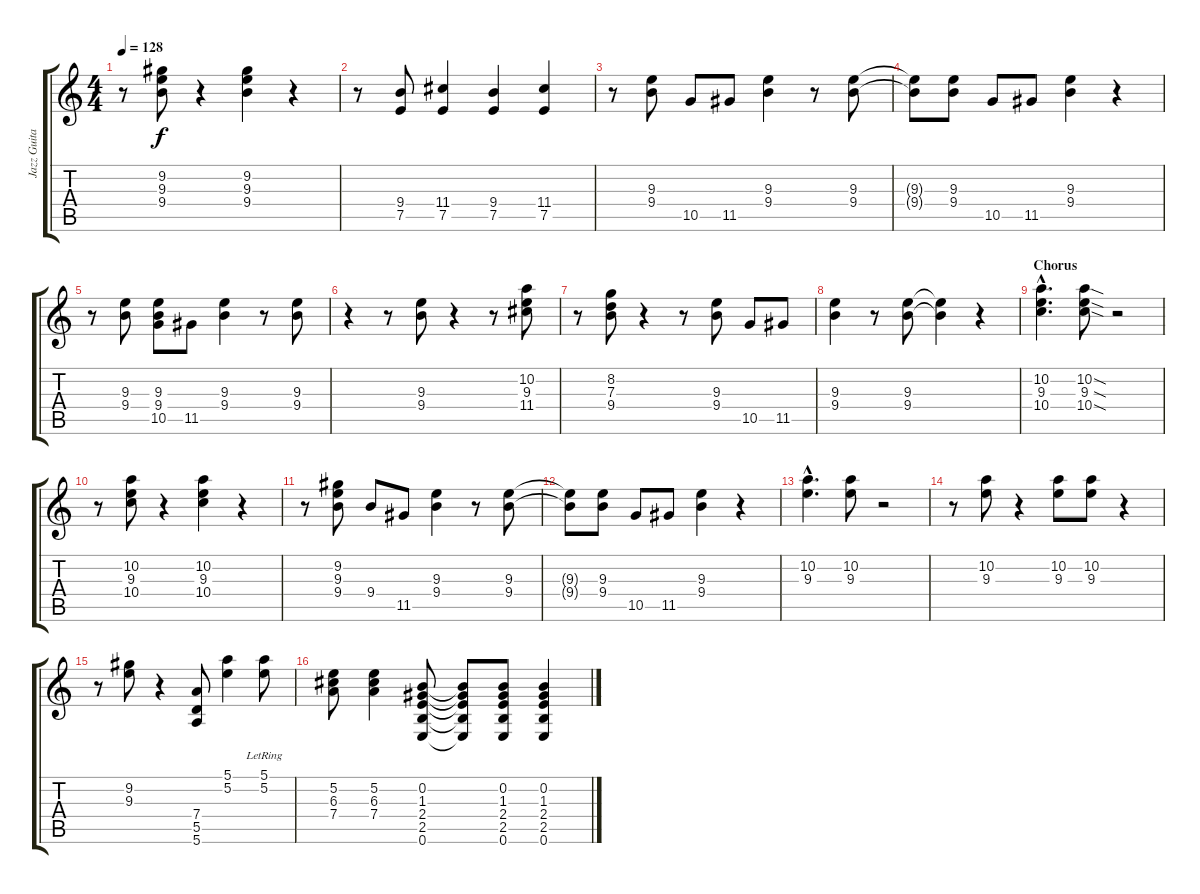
\track ("Jazz Guitar" "Jazz Guita") {instrument electricguitarjazz}
\staff {score tabs}
\tuning (E4 B3 G3 D3 A2 E2) {hide}
\ts (4 4)
\tempo 128
\clef g2
\ks c
r.8{dy f} (9.2 9.3 9.4).8 r.4 (9.2 9.3 9.4).4 r.4 |
r.8 (9.4 7.5).8 (11.4 7.5).4 (9.4 7.5).4 (11.4 7.5).4 |
r.8 (9.3 9.4).8 10.5.8 11.5.8 (9.3 9.4).4 r.8 (9.3 9.4).8 |
(9.3{t} 9.4{t}).8 (9.3 9.4).8 10.5.8 11.5.8 (9.3 9.4).4 r.4 |
r.8 (9.3 9.4).8 (9.3 9.4 10.5).8 11.5.8 (9.3 9.4).4 r.8 (9.3 9.4).8 |
r.4 r.8 (9.3 9.4).8 r.4 r.8 (10.2 9.3 11.4).8 |
r.8 (8.2 7.3 9.4).8 r.4 r.8 (9.3 9.4).8 10.5.8 11.5.8 |
(9.3 9.4).4 r.8 (9.3 9.4).8 (9.3{t} 9.4{t}).4 r.4 |
\section ("" "Chorus")
(10.2{hac} 9.3{hac} 10.4{hac}).4{d} (10.2{sod} 9.3{sod} 10.4{sod}).8 r.2 |
r.8 (10.2 9.3 10.4).8 r.4 (10.2 9.3 10.4).4 r.4 |
r.8 (9.2 9.3 9.4).8 9.4.8 11.5.8 (9.3 9.4).4 r.8 (9.3 9.4).8 |
(9.3{t} 9.4{t}).8 (9.3 9.4).8 10.5.8 11.5.8 (9.3 9.4).4 r.4 |
(10.2{hac} 9.3{hac}).4{d} (10.2 9.3).8 r.2 |
r.8 (10.2 9.3).8 r.4 (10.2 9.3).8 (10.2 9.3).8 r.4 |
r.8 (9.2 9.3).8 r.4 (7.4 5.5 5.6).8 (5.1 5.2).4 (5.1{lr} 5.2{lr}).8 |
(5.2 6.3 7.4).8 (5.2 6.3 7.4).4 (0.2 1.3 2.4 2.5 0.6).8 (0.2{t} 1.3{t} 2.4{t} 2.5{t} 0.6{t}).8 (0.2 1.3 2.4 2.5 0.6).8 (0.2 1.3 2.4 2.5 0.6).4
